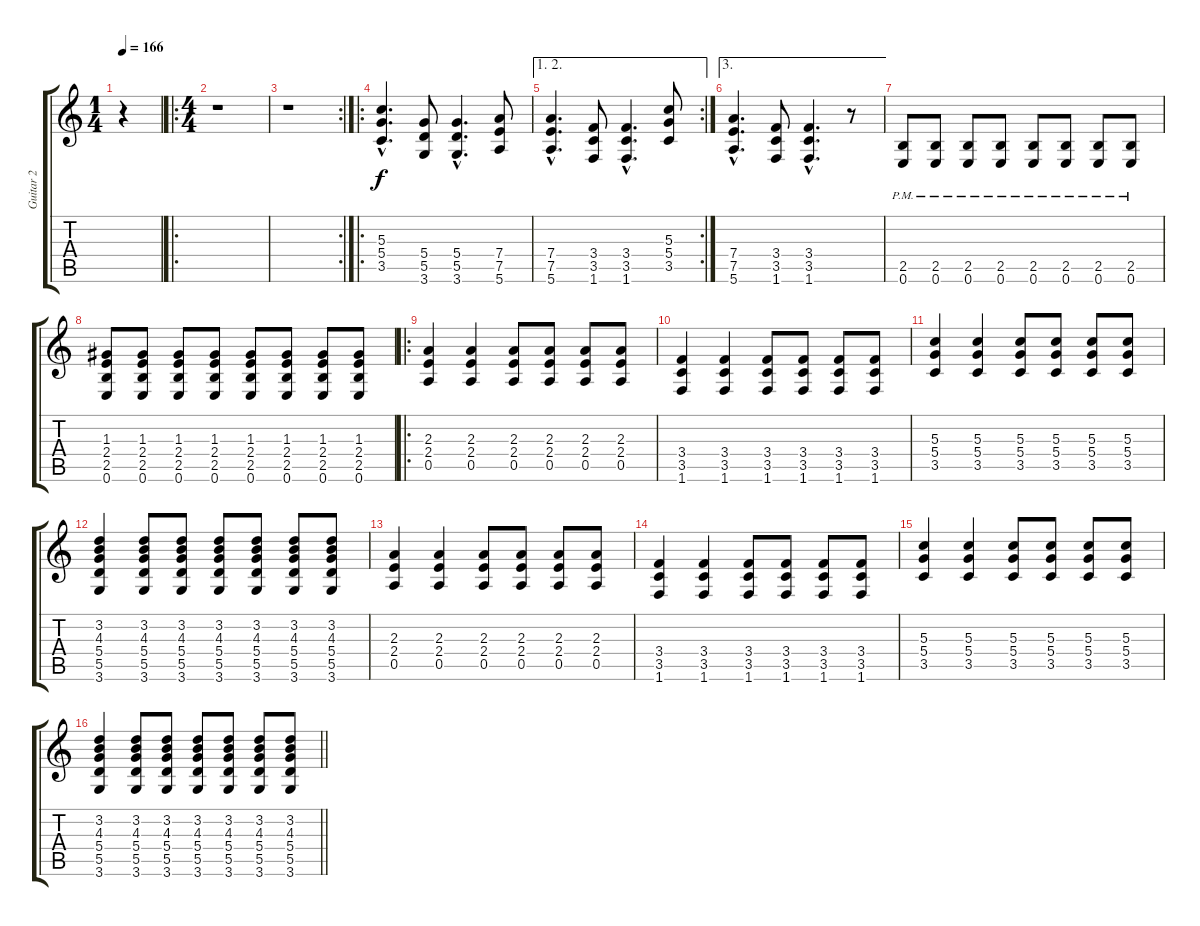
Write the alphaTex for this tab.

\track ("Guitar 2" "Guitar 2") {instrument overdrivenguitar}
\staff {score tabs}
\tuning (E4 B3 G3 D3 A2 E2) {hide}
\ts (1 4)
\tempo 166
\clef g2
\ks c
r.4{dy f instrument overdrivenguitar} |
\ro
\ts (4 4)
r.1 |
\rc 2
r.1 |
\ro
(5.3{hac} 5.4{hac} 3.5{hac}).4{d} (5.4 5.5 3.6).8 (5.4{hac} 5.5{hac} 3.6{hac}).4{d} (7.4 7.5 5.6).8 |
\ae (1 2)
\rc 2
(7.4{hac} 7.5{hac} 5.6{hac}).4{d} (3.4 3.5 1.6).8 (3.4{hac} 3.5{hac} 1.6{hac}).4{d} (5.3 5.4 3.5).8 |
\ae 3
(7.4{hac} 7.5{hac} 5.6{hac}).4{d} (3.4 3.5 1.6).8 (3.4{hac} 3.5{hac} 1.6{hac}).4{d} r.8 |
(2.5{pm} 0.6{pm}).8 (2.5{pm} 0.6{pm}).8 (2.5{pm} 0.6{pm}).8 (2.5{pm} 0.6{pm}).8 (2.5{pm} 0.6{pm}).8 (2.5{pm} 0.6{pm}).8 (2.5{pm} 0.6{pm}).8 (2.5{pm} 0.6{pm}).8 |
(1.3 2.4 2.5 0.6).8 (1.3 2.4 2.5 0.6).8 (1.3 2.4 2.5 0.6).8 (1.3 2.4 2.5 0.6).8 (1.3 2.4 2.5 0.6).8 (1.3 2.4 2.5 0.6).8 (1.3 2.4 2.5 0.6).8 (1.3 2.4 2.5 0.6).8 |
\ro
(2.3 2.4 0.5).4 (2.3 2.4 0.5).4 (2.3 2.4 0.5).8 (2.3 2.4 0.5).8 (2.3 2.4 0.5).8 (2.3 2.4 0.5).8 |
(3.4 3.5 1.6).4 (3.4 3.5 1.6).4 (3.4 3.5 1.6).8 (3.4 3.5 1.6).8 (3.4 3.5 1.6).8 (3.4 3.5 1.6).8 |
(5.3 5.4 3.5).4 (5.3 5.4 3.5).4 (5.3 5.4 3.5).8 (5.3 5.4 3.5).8 (5.3 5.4 3.5).8 (5.3 5.4 3.5).8 |
(3.2 4.3 5.4 5.5 3.6).4 (3.2 4.3 5.4 5.5 3.6).8 (3.2 4.3 5.4 5.5 3.6).8 (3.2 4.3 5.4 5.5 3.6).8 (3.2 4.3 5.4 5.5 3.6).8 (3.2 4.3 5.4 5.5 3.6).8 (3.2 4.3 5.4 5.5 3.6).8 |
(2.3 2.4 0.5).4 (2.3 2.4 0.5).4 (2.3 2.4 0.5).8 (2.3 2.4 0.5).8 (2.3 2.4 0.5).8 (2.3 2.4 0.5).8 |
(3.4 3.5 1.6).4 (3.4 3.5 1.6).4 (3.4 3.5 1.6).8 (3.4 3.5 1.6).8 (3.4 3.5 1.6).8 (3.4 3.5 1.6).8 |
(5.3 5.4 3.5).4 (5.3 5.4 3.5).4 (5.3 5.4 3.5).8 (5.3 5.4 3.5).8 (5.3 5.4 3.5).8 (5.3 5.4 3.5).8 |
\barLineRight lightlight
(3.2 4.3 5.4 5.5 3.6).4 (3.2 4.3 5.4 5.5 3.6).8 (3.2 4.3 5.4 5.5 3.6).8 (3.2 4.3 5.4 5.5 3.6).8 (3.2 4.3 5.4 5.5 3.6).8 (3.2 4.3 5.4 5.5 3.6).8 (3.2 4.3 5.4 5.5 3.6).8
